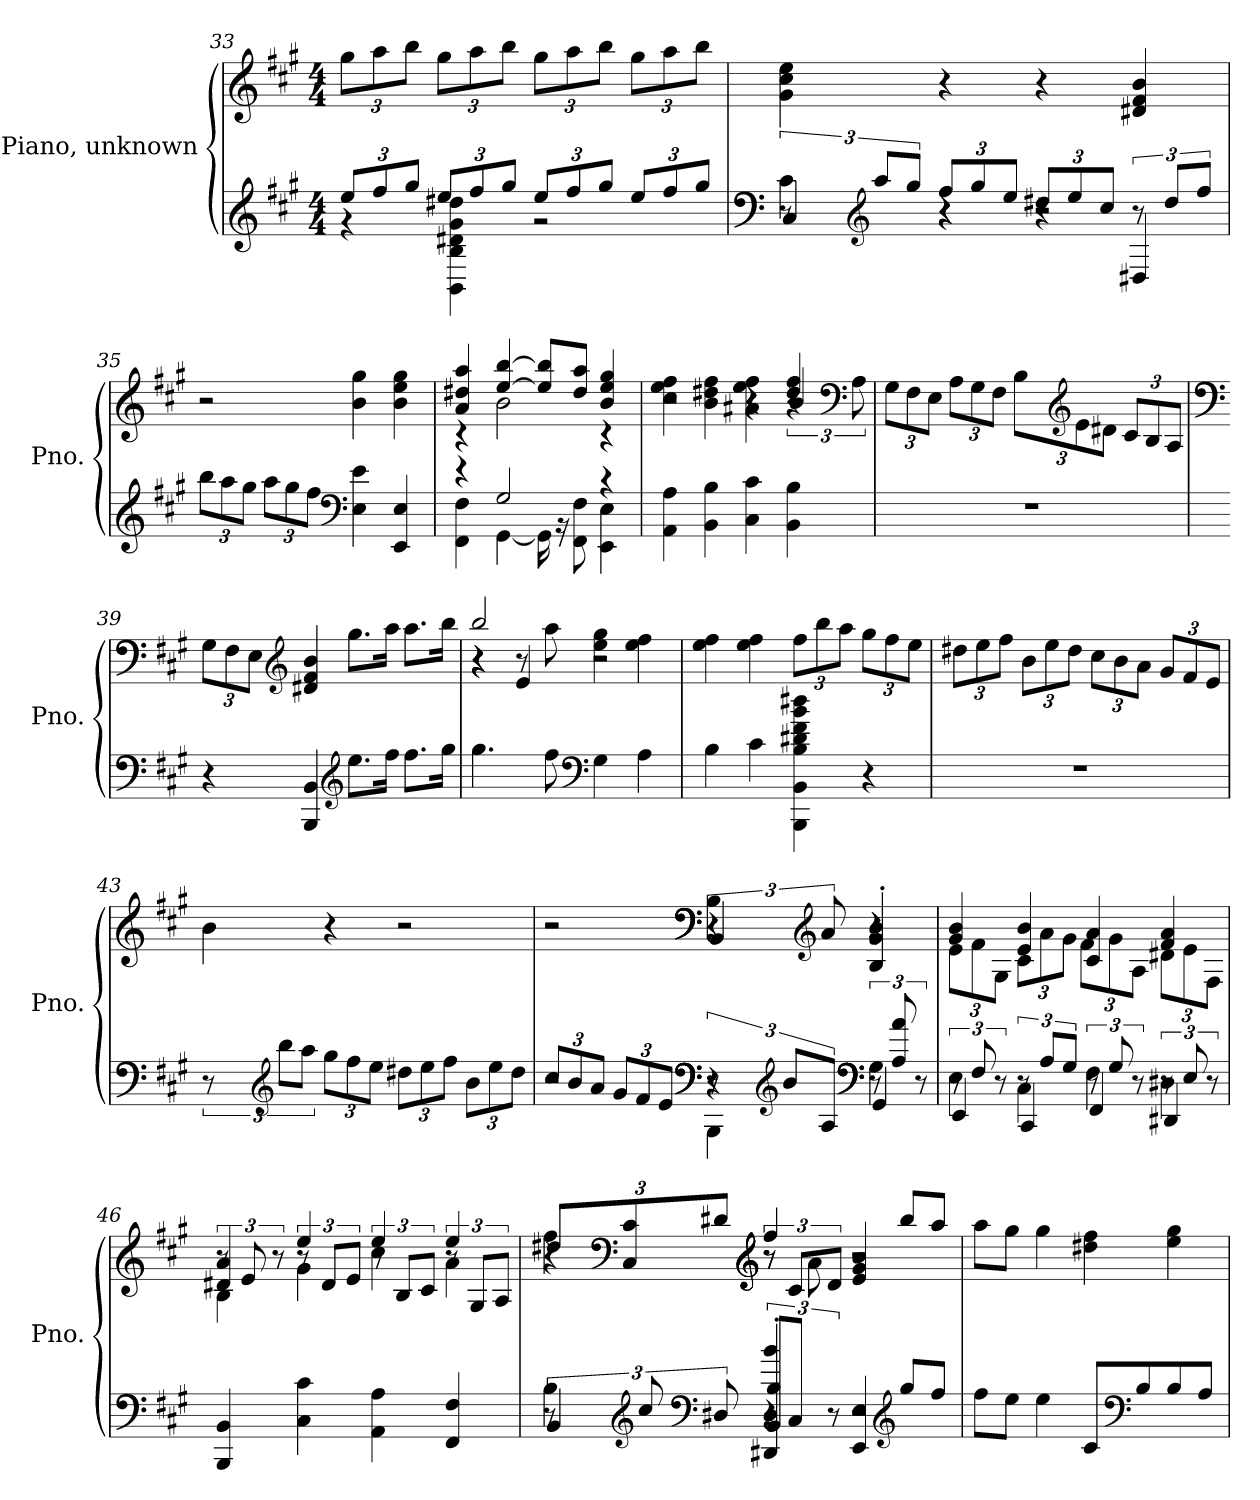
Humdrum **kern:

**kern	**kern
*part1	*part1
*staff2	*staff1
*I"Piano, unknown	*
*I'Pno.	*
!!LO:LB:g=z
*clefG2	*clefG2
*k[f#c#g#]	*k[f#c#g#]
*M4/4	*M4/4
*Xbrackettup	*Xbrackettup
=33	=33
*^	*
12ee/L	4r	12gg#\L
12ff#/	.	12aa\
12gg#/J	.	12bb\J
12ee/L	4BB\ 4B\ 4d#X\ 4g#\ 4dd#X\	12gg#\L
12ff#/	.	12aa\
12gg#/J	.	12bb\J
12ee/L	2r	12gg#\L
12ff#/	.	12aa\
12gg#/J	.	12bb\J
12ee/L	.	12gg#\L
12ff#/	.	12aa\
12gg#/J	.	12bb\J
*v	*v	*
=34	=34
*clefF4	*
*brackettup	*
*^	*
*	*^	*
12r	4c#\	4C#/	4g#\ 4cc#\ 4ee\
*clefG2	*	*	*
12aa/L	.	.	.
12gg#/J	.	.	.
*Xbrackettup	*	*	*
12ff#/L	4r	4r	4r
12gg#/	.	.	.
12ee/J	.	.	.
12dd#X/L	2r	4r	4r
12ee/	.	.	.
12cc#/J	.	.	.
*brackettup	*	*	*
12r	.	4D#X/	4d#X/ 4f#/ 4b/
12dd#/L	.	.	.
12ff#/J	.	.	.
*v	*v	*v	*
=35	=35
*Xbrackettup	*
12bb\L	2r
12aa\	.
12gg#\J	.
12aa\L	.
12gg#\	.
12ff#\J	.
*clefF4	*
4E\ 4e\	4b\ 4gg#\
4EE/ 4E/	4b\ 4ee\ 4gg#\
!!LO:LB:g=z
=36	=36
*^	*^
4r	4FF#\ 4F#\	4a/ 4dd#X/ 4aa/	4r
2G#/	[4GG#\	[4ee/ [4bb/	2b\
.	16GG#\]	8ee/] 8bb/]L	.
.	16r	.	.
.	8FF#\ 8F#\	8dd#/ 8aa/J	.
4r	4EE\ 4E\	4b/ 4ee/ 4gg#/	4r
*v	*v	*	*
=37	=37	=37
*	*	*^
4AA\ 4A\	2r	4cc#\ 4ee\ 4ff#\	2r
4BB\ 4B\	.	4b\ 4dd#X\ 4ff#\	.
4C#\ 4c#\	4r	4a#X\ 4ee\ 4ff#\	4r
*	*	*brackettup	*
4BB\ 4B\	4dd#/ 4ff#/	6r	4b/
*	*clefF4	*	*
.	.	12A\	.
*	*v	*v	*v
=38	=38
*	*Xbrackettup
1r	12G#\L
.	12F#\
.	12E\J
.	12A\L
.	12G#\
.	12F#\J
.	12B\L
*	*clefG2
.	12e\
.	12d#X\J
.	12c#/L
.	12B/
.	12A/J
!!LO:LB:g=z
=39	=39
*	*clefF4
4r	12G#\L
.	12F#\
.	12E\J
*	*clefG2
4BBB/ 4BB/	4d#X/ 4f#/ 4b/
*clefG2	*
8.ee\L	8.gg#\L
16ff#\Jk	16aa\Jk
8.ff#\L	8.aa\L
16gg#\Jk	16bb\Jk
=40	=40
*	*^
*	*	*^
4.gg#\	2bb/	4r	4r
.	.	8r	4e/
8ff#\	.	8aa\	.
*clefF4	*	*	*
4G#\	2r	4ee\ 4gg#\	2r
4A\	.	4ee\ 4ff#\	.
*	*v	*v	*v
=41	=41
4B\	4ee\ 4ff#\
4c#\	4ee\ 4ff#\
4BBB\ 4BB\ 4B\ 4d#X\ 4f#\ 4b\ 4dd#X\	12ff#\L
.	12bb\
.	12aa\J
4r	12gg#\L
.	12ff#\
.	12ee\J
!!LO:PB:g=z
=42	=42
1r	12dd#X\L
.	12ee\
.	12ff#\J
.	12b\L
.	12ee\
.	12dd#\J
.	12cc#\L
.	12b\
.	12a\J
.	12g#/L
.	12f#/
.	12e/J
=43	=43
*brackettup	*
12r	4b\
*clefG2	*
12bb\L	.
12aa\J	.
*Xbrackettup	*
12gg#\L	4r
12ff#\	.
12ee\J	.
12dd#X\L	2r
12ee\	.
12ff#\J	.
12b\L	.
12ee\	.
12dd#\J	.
!!LO:LB:g=z
=44	=44
*^	*^
*	*^	*	*^
12cc#/L	2r	2r	2r	2r	2r
12b/	.	.	.	.	.
12a/J	.	.	.	.	.
12g#/L	.	.	.	.	.
12f#/	.	.	.	.	.
12e/J	.	.	.	.	.
*clefF4	*	*	*clefF4	*	*
*brackettup	*	*	*brackettup	*	*
12r	4BBB\	4r	6r	4B\	4BB/
*clefG2	*	*	*	*	*
12b/L	.	.	.	.	.
*	*	*	*clefG2	*	*
12A/J	.	.	12a/	.	.
*clefF4	*	*	*	*	*
12r	4G#\	4GG#/	4B/' 4g#/' 4b/'	4r	4r
12A/ 12a/	.	.	.	.	.
12r	.	.	.	.	.
*	*	*	*	*v	*v
=45	=45	=45	=45	=45
*	*	*	*	*Xbrackettup
12r	4E\	4EE/	4g#/ 4b/	12e\L
12F#/	.	.	.	12f#\
12r	.	.	.	12G#\J
12r	4C#\	4CC#/	4e/ 4b/	12c#\L
12A/L	.	.	.	12a\
12G#/J	.	.	.	12g#\J
12r	4F#\	4FF#/	4c#/ 4a/	12f#\L
12G#/	.	.	.	12g#\
12r	.	.	.	12A\J
12r	4D#X\	4DD#X/	4f#/ 4a/	12d#X\L
12E/	.	.	.	12e\
12r	.	.	.	12F#\J
*v	*v	*v	*	*
!!LO:LB:g=z
=46	=46	=46
*	*	*^
*	*	*	*brackettup
4BBB/ 4BB/	4d#X/ 4a/	4B\	12r
.	.	.	12e/
.	.	.	12r
4C#\ 4c#\	4ee/	4g#\	12r
.	.	.	12d#/L
.	.	.	12e/J
4AA\ 4A\	4ee/	4cc#\	12r
.	.	.	12B/L
.	.	.	12c#/J
4FF#/ 4F#/	4ee/	4a\	12r
.	.	.	12G#/L
.	.	.	12A/J
=47	=47	=47	=47
*^	*	*	*
*	*^	*	*	*
*	*	*	*	*	*Xbrackettup
8r	4B\	6BB/	4r	4ff#\	12dd#X/L
*	*	*	*clefF4	*	*
.	.	.	.	.	12C#/ 12c#/
*clefG2	*	*	*	*	*
8cc#/	.	.	.	.	.
*clefF4	*	*	*	*	*
.	.	12D#X/	.	.	12d#X/J
*	*	*	*clefG2	*	*
*	*	*	*	*	*brackettup
4DD#X/' 4D#/' 4b/'	4r	12BB/ 12B/L	4ff#/	8r	12r
.	.	12C#/J	.	.	12c#/L
.	.	.	.	8a\	.
.	.	12r	.	.	12d#/J
2r	2r	4EE/ 4E/	2r	2r	4e/ 4g#/ 4b/
*clefG2	*	*	*	*	*
.	.	8gg#/L	.	.	8bb/L
.	.	8ff#/J	.	.	8aa/J
*v	*v	*v	*	*	*
*	*v	*v	*v
!!LO:LB:g=z
=48	=48
8ff#\L	8aa\L
8ee\J	8gg#\J
4ee\	4gg#\
8c#/L	4dd#X\ 4ff#\
*clefF4	*
8B/	.
8B/	4ee\ 4gg#\
8A/J	.
=	=
*-	*-
